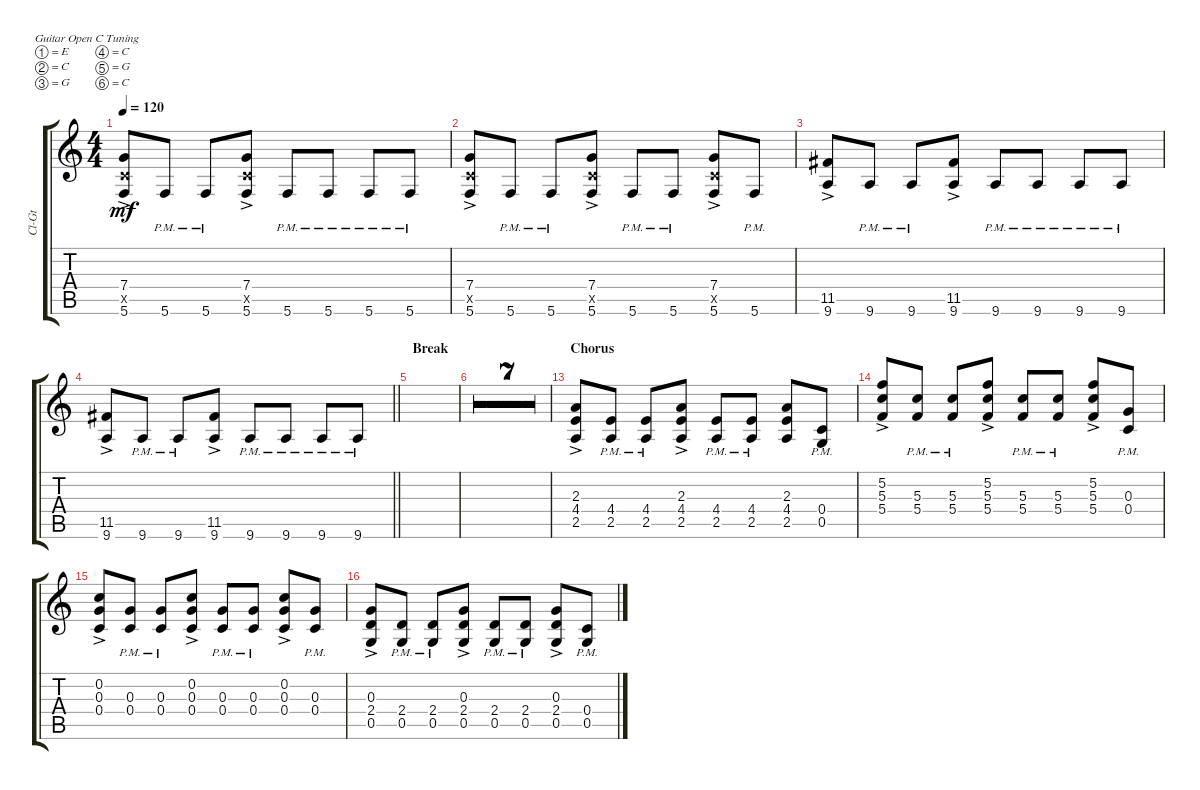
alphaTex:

\defaultSystemsLayout 4
\bracketExtendMode groupsimilarinstruments
\otherSystemsTrackNameOrientation horizontal
\track ("Clean Guitar" "Cl-Gt") {mute multiBarRest instrument electricguitarclean}
\staff {score tabs}
\tuning (E4 C4 G3 C3 G2 C2)
\ts (4 4)
\tempo 120
\clef g2
\ks c
(5.6{ac} 5.5{ac x} 7.4{ac}).8{dy mf beam Up} 5.6{pm}.8{beam Up} 5.6{pm}.8{beam Up} (5.6{ac} 5.5{ac x} 7.4{ac}).8{beam Up} 5.6{pm}.8{beam Up} 5.6{pm}.8{beam Up} 5.6{pm}.8{beam Up} 5.6{pm}.8{beam Up} |
(5.6{ac} 5.5{ac x} 7.4{ac}).8{beam Up} 5.6{pm}.8{beam Up} 5.6{pm}.8{beam Up} (5.6{ac} 5.5{ac x} 7.4{ac}).8{beam Up} 5.6{pm}.8{beam Up} 5.6{pm}.8{beam Up} (5.6{ac} 5.5{ac x} 7.4{ac}).8{beam Up} 5.6{pm}.8{beam Up} |
(9.6{ac} 11.5{ac acc #}).8{beam Up} 9.6{pm}.8{beam Up} 9.6{pm}.8{beam Up} (9.6{ac} 11.5{ac acc #}).8{beam Up} 9.6{pm}.8{beam Up} 9.6{pm}.8{beam Up} 9.6{pm}.8{beam Up} 9.6{pm}.8{beam Up} |
\barLineRight lightlight
(9.6{ac} 11.5{ac acc #}).8{beam Up} 9.6{pm}.8{beam Up} 9.6{pm}.8{beam Up} (9.6{ac} 11.5{ac acc #}).8{beam Up} 9.6{pm}.8{beam Up} 9.6{pm}.8{beam Up} 9.6{pm}.8{beam Up} 9.6{pm}.8{beam Up} |
\section ("" "Break")
|
|
|
|
|
|
|
\barLineRight lightlight
|
\section ("" "Chorus")
(2.5{ac} 4.4{ac} 2.3{ac}).8{beam Up} (2.5{pm} 4.4{pm}).8{beam Up} (2.5{pm} 4.4{pm}).8{beam Up} (2.5{ac} 4.4{ac} 2.3{ac}).8{beam Up} (2.5{pm} 4.4{pm}).8{beam Up} (2.5{pm} 4.4{pm}).8{beam Up} (2.5 4.4 2.3).8{beam Up} (0.5{pm} 0.4{pm}).8{beam Up} |
(5.4{ac} 5.3{ac} 5.2{ac}).8{beam Up} (5.4{pm} 5.3{pm}).8{beam Up} (5.4{pm} 5.3{pm}).8{beam Up} (5.4{ac} 5.3{ac} 5.2{ac}).8{beam Up} (5.4{pm} 5.3{pm}).8{beam Up} (5.4{pm} 5.3{pm}).8{beam Up} (5.4{ac} 5.3{ac} 5.2{ac}).8{beam Up} (0.4{pm} 0.3{pm}).8{beam Up} |
(0.4{ac} 0.3{ac} 0.2{ac}).8{beam Up} (0.4{pm} 0.3{pm}).8{beam Up} (0.4{pm} 0.3{pm}).8{beam Up} (0.4{ac} 0.3{ac} 0.2{ac}).8{beam Up} (0.4{pm} 0.3{pm}).8{beam Up} (0.4{pm} 0.3{pm}).8{beam Up} (0.4{ac} 0.3{ac} 0.2{ac}).8{beam Up} (0.4{pm} 0.3{pm}).8{beam Up} |
(0.5{ac} 2.4{ac} 0.3{ac}).8{beam Up} (0.5{pm} 2.4{pm}).8{beam Up} (0.5{pm} 2.4{pm}).8{beam Up} (0.5{ac} 2.4{ac} 0.3{ac}).8{beam Up} (0.5{pm} 2.4{pm}).8{beam Up} (0.5{pm} 2.4{pm}).8{beam Up} (0.5{ac} 2.4{ac} 0.3{ac}).8{beam Up} (0.5{pm} 0.4{pm}).8{beam Up}
